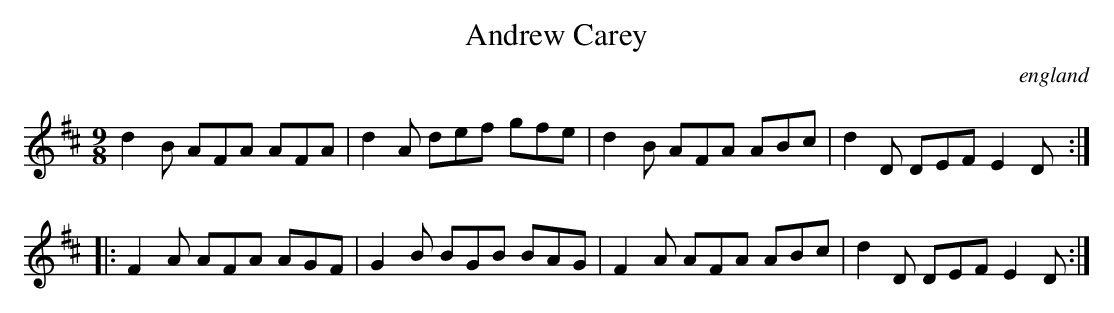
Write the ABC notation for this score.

X:1
T:Andrew Carey
O:england
M:9/8
K:D
d2B AFA AFA| d2A def gfe| d2B AFA ABc| d2D DEF E2D::
F2A AFA AGF| G2B BGB BAG| F2A AFA ABc| d2D DEF E2D:|
